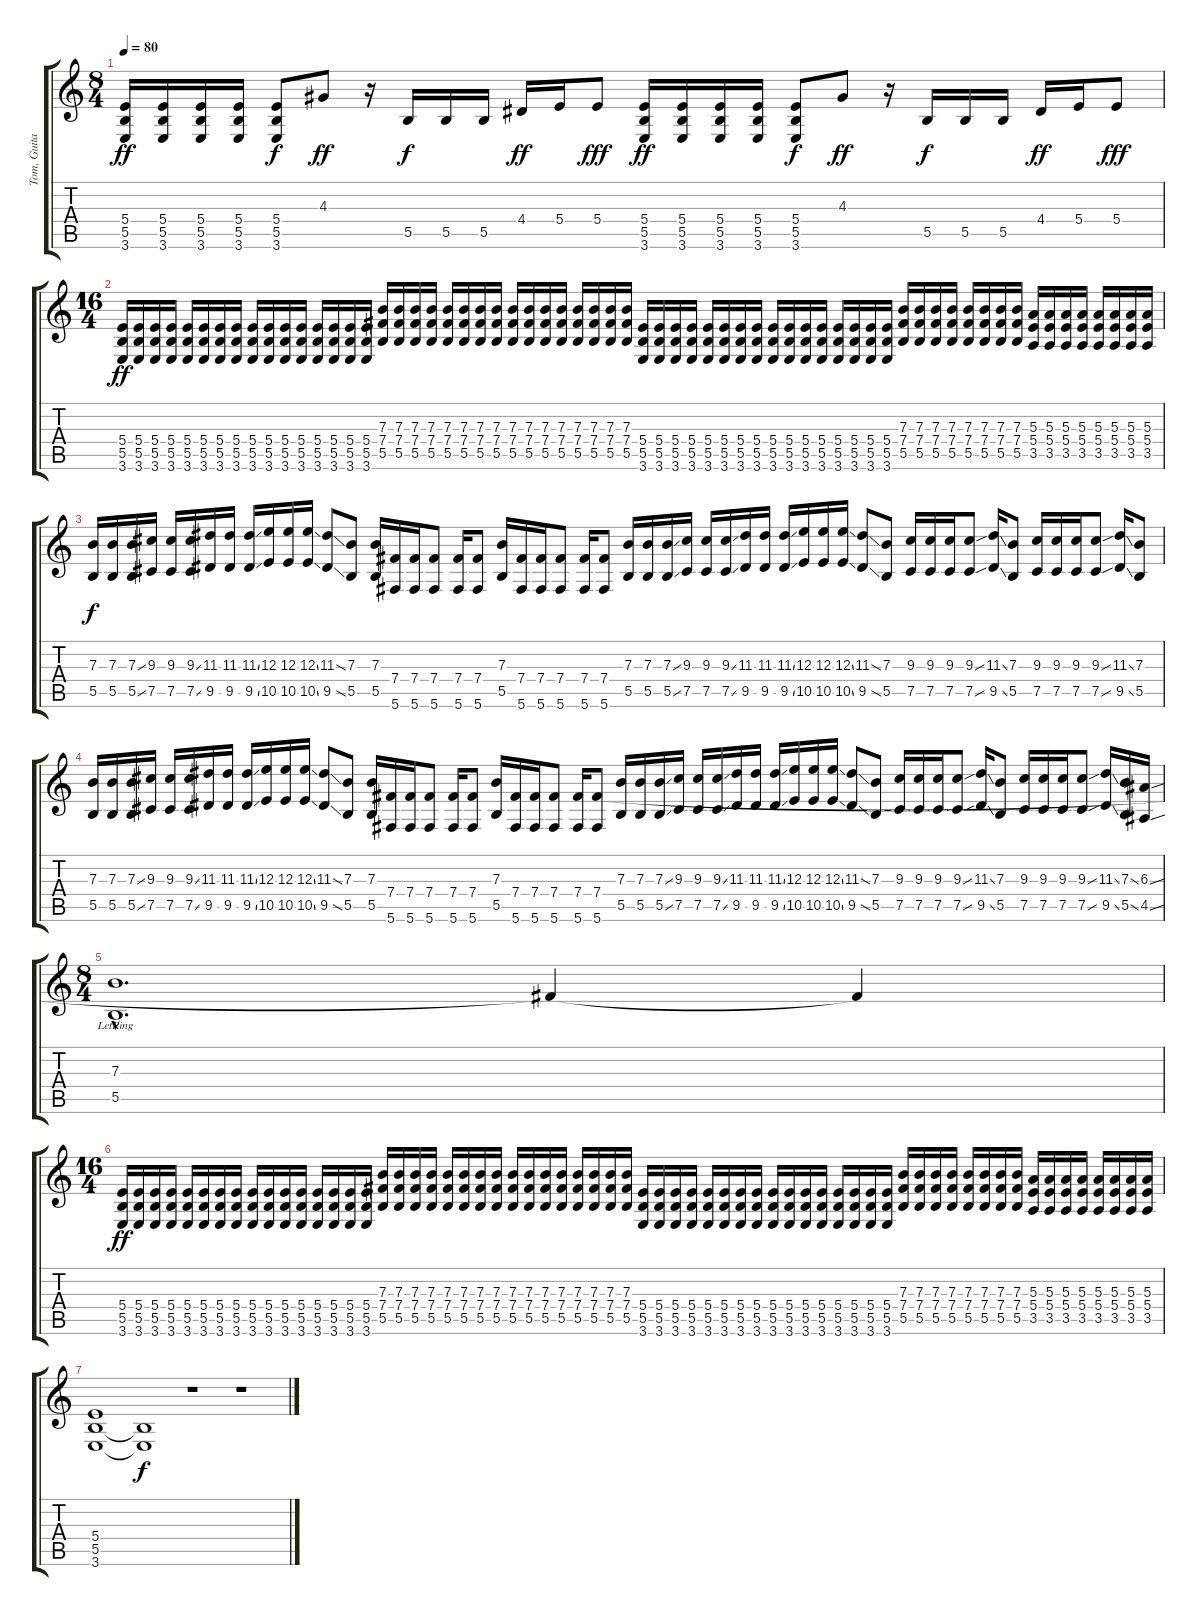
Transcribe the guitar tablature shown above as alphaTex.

\track ("Tom, Guitar" "Tom, Guita") {instrument distortionguitar}
\staff {score tabs}
\tuning (Db4 Ab3 E3 B2 Gb2 Db2) {hide}
\ts (8 4)
\tempo 80
\clef g2
\ks c
(5.4 5.5 3.6).16{dy ff} (5.4 5.5 3.6).16 (5.4 5.5 3.6).16 (5.4 5.5 3.6).16 (5.4 5.5 3.6).8{dy f} 4.3.8{dy ff} r.16 5.5.16{dy f} 5.5.16 5.5.16 4.4.16{dy ff} 5.4.16 5.4.8{dy fff} (5.4 5.5 3.6).16{dy ff} (5.4 5.5 3.6).16 (5.4 5.5 3.6).16 (5.4 5.5 3.6).16 (5.4 5.5 3.6).8{dy f} 4.3.8{dy ff} r.16 5.5.16{dy f} 5.5.16 5.5.16 4.4.16{dy ff} 5.4.16 5.4.8{dy fff} |
\ts (16 4)
(5.4 5.5 3.6).16{dy ff} (5.4 5.5 3.6).16 (5.4 5.5 3.6).16 (5.4 5.5 3.6).16 (5.4 5.5 3.6).16 (5.4 5.5 3.6).16 (5.4 5.5 3.6).16 (5.4 5.5 3.6).16 (5.4 5.5 3.6).16 (5.4 5.5 3.6).16 (5.4 5.5 3.6).16 (5.4 5.5 3.6).16 (5.4 5.5 3.6).16 (5.4 5.5 3.6).16 (5.4 5.5 3.6).16 (5.4 5.5 3.6).16 (7.3 7.4 5.5).16 (7.3 7.4 5.5).16 (7.3 7.4 5.5).16 (7.3 7.4 5.5).16 (7.3 7.4 5.5).16 (7.3 7.4 5.5).16 (7.3 7.4 5.5).16 (7.3 7.4 5.5).16 (7.3 7.4 5.5).16 (7.3 7.4 5.5).16 (7.3 7.4 5.5).16 (7.3 7.4 5.5).16 (7.3 7.4 5.5).16 (7.3 7.4 5.5).16 (7.3 7.4 5.5).16 (7.3 7.4 5.5).16 (5.4 5.5 3.6).16 (5.4 5.5 3.6).16 (5.4 5.5 3.6).16 (5.4 5.5 3.6).16 (5.4 5.5 3.6).16 (5.4 5.5 3.6).16 (5.4 5.5 3.6).16 (5.4 5.5 3.6).16 (5.4 5.5 3.6).16 (5.4 5.5 3.6).16 (5.4 5.5 3.6).16 (5.4 5.5 3.6).16 (5.4 5.5 3.6).16 (5.4 5.5 3.6).16 (5.4 5.5 3.6).16 (5.4 5.5 3.6).16 (7.3 7.4 5.5).16 (7.3 7.4 5.5).16 (7.3 7.4 5.5).16 (7.3 7.4 5.5).16 (7.3 7.4 5.5).16 (7.3 7.4 5.5).16 (7.3 7.4 5.5).16 (7.3 7.4 5.5).16 (5.3 5.4 3.5).16 (5.3 5.4 3.5).16 (5.3 5.4 3.5).16 (5.3 5.4 3.5).16 (5.3 5.4 3.5).16 (5.3 5.4 3.5).16 (5.3 5.4 3.5).16 (5.3 5.4 3.5).16 |
(7.3 5.5).16{dy f} (7.3 5.5).16 (7.3{ss} 5.5{ss}).16 (9.3 7.5).16 (9.3 7.5).16 (9.3{ss} 7.5{ss}).16 (11.3 9.5).16 (11.3 9.5).16 (11.3{ss} 9.5{ss}).16 (12.3 10.5).16 (12.3 10.5).16 (12.3{ss} 10.5{ss}).16 (11.3{ss} 9.5{ss}).8 (7.3 5.5).8 (7.3 5.5).16 (7.4 5.6).16 (7.4 5.6).16 (7.4 5.6).8 (7.4 5.6).16 (7.4 5.6).8 (7.3 5.5).16 (7.4 5.6).16 (7.4 5.6).16 (7.4 5.6).8 (7.4 5.6).16 (7.4 5.6).8 (7.3 5.5).16 (7.3 5.5).16 (7.3{ss} 5.5{ss}).16 (9.3 7.5).16 (9.3 7.5).16 (9.3{ss} 7.5{ss}).16 (11.3 9.5).16 (11.3 9.5).16 (11.3{ss} 9.5{ss}).16 (12.3 10.5).16 (12.3 10.5).16 (12.3{ss} 10.5{ss}).16 (11.3{ss} 9.5{ss}).8 (7.3 5.5).8 (9.3 7.5).16 (9.3 7.5).16 (9.3 7.5).16 (9.3{ss} 7.5{ss}).8 (11.3{ss} 9.5{ss}).16 (7.3 5.5).8 (9.3 7.5).16 (9.3 7.5).16 (9.3 7.5).16 (9.3{ss} 7.5{ss}).8 (11.3{ss} 9.5{ss}).16 (7.3 5.5).8 |
(7.3 5.5).16 (7.3 5.5).16 (7.3{ss} 5.5{ss}).16 (9.3 7.5).16 (9.3 7.5).16 (9.3{ss} 7.5{ss}).16 (11.3 9.5).16 (11.3 9.5).16 (11.3{ss} 9.5{ss}).16 (12.3 10.5).16 (12.3 10.5).16 (12.3{ss} 10.5{ss}).16 (11.3{ss} 9.5{ss}).8 (7.3 5.5).8 (7.3 5.5).16 (7.4 5.6).16 (7.4 5.6).16 (7.4 5.6).8 (7.4 5.6).16 (7.4 5.6).8 (7.3 5.5).16 (7.4 5.6).16 (7.4 5.6).16 (7.4 5.6).8 (7.4 5.6).16 (7.4 5.6).8 (7.3 5.5).16 (7.3 5.5).16 (7.3{ss} 5.5{ss}).16 (9.3 7.5).16 (9.3 7.5).16 (9.3{ss} 7.5{ss}).16 (11.3 9.5).16 (11.3 9.5).16 (11.3{ss} 9.5{ss}).16 (12.3 10.5).16 (12.3 10.5).16 (12.3{ss} 10.5{ss}).16 (11.3{ss} 9.5{ss}).8 (7.3 5.5).8 (9.3 7.5).16 (9.3 7.5).16 (9.3 7.5).16 (9.3{ss} 7.5{ss}).8 (11.3{ss} 9.5{ss}).16 (7.3 5.5).8 (9.3 7.5).16 (9.3 7.5).16 (9.3 7.5).16 (9.3{ss} 7.5{ss}).8 (11.3{ss} 9.5{ss}).16 (7.3{ss} 5.5{ss}).16 (6.3{ss} 4.5{ss}).16 |
\ts (8 4)
(7.3{hac lr} 5.5{hac lr}).1{d} 7.4{t}.4 7.4{t}.4 |
\ts (16 4)
(5.4 5.5 3.6).16{dy ff} (5.4 5.5 3.6).16 (5.4 5.5 3.6).16 (5.4 5.5 3.6).16 (5.4 5.5 3.6).16 (5.4 5.5 3.6).16 (5.4 5.5 3.6).16 (5.4 5.5 3.6).16 (5.4 5.5 3.6).16 (5.4 5.5 3.6).16 (5.4 5.5 3.6).16 (5.4 5.5 3.6).16 (5.4 5.5 3.6).16 (5.4 5.5 3.6).16 (5.4 5.5 3.6).16 (5.4 5.5 3.6).16 (7.3 7.4 5.5).16 (7.3 7.4 5.5).16 (7.3 7.4 5.5).16 (7.3 7.4 5.5).16 (7.3 7.4 5.5).16 (7.3 7.4 5.5).16 (7.3 7.4 5.5).16 (7.3 7.4 5.5).16 (7.3 7.4 5.5).16 (7.3 7.4 5.5).16 (7.3 7.4 5.5).16 (7.3 7.4 5.5).16 (7.3 7.4 5.5).16 (7.3 7.4 5.5).16 (7.3 7.4 5.5).16 (7.3 7.4 5.5).16 (5.4 5.5 3.6).16 (5.4 5.5 3.6).16 (5.4 5.5 3.6).16 (5.4 5.5 3.6).16 (5.4 5.5 3.6).16 (5.4 5.5 3.6).16 (5.4 5.5 3.6).16 (5.4 5.5 3.6).16 (5.4 5.5 3.6).16 (5.4 5.5 3.6).16 (5.4 5.5 3.6).16 (5.4 5.5 3.6).16 (5.4 5.5 3.6).16 (5.4 5.5 3.6).16 (5.4 5.5 3.6).16 (5.4 5.5 3.6).16 (7.3 7.4 5.5).16 (7.3 7.4 5.5).16 (7.3 7.4 5.5).16 (7.3 7.4 5.5).16 (7.3 7.4 5.5).16 (7.3 7.4 5.5).16 (7.3 7.4 5.5).16 (7.3 7.4 5.5).16 (5.3 5.4 3.5).16 (5.3 5.4 3.5).16 (5.3 5.4 3.5).16 (5.3 5.4 3.5).16 (5.3 5.4 3.5).16 (5.3 5.4 3.5).16 (5.3 5.4 3.5).16 (5.3 5.4 3.5).16 |
(5.4 5.5 3.6).1 (5.5{t} 3.6{t}).1{dy f} r.1 r.1
